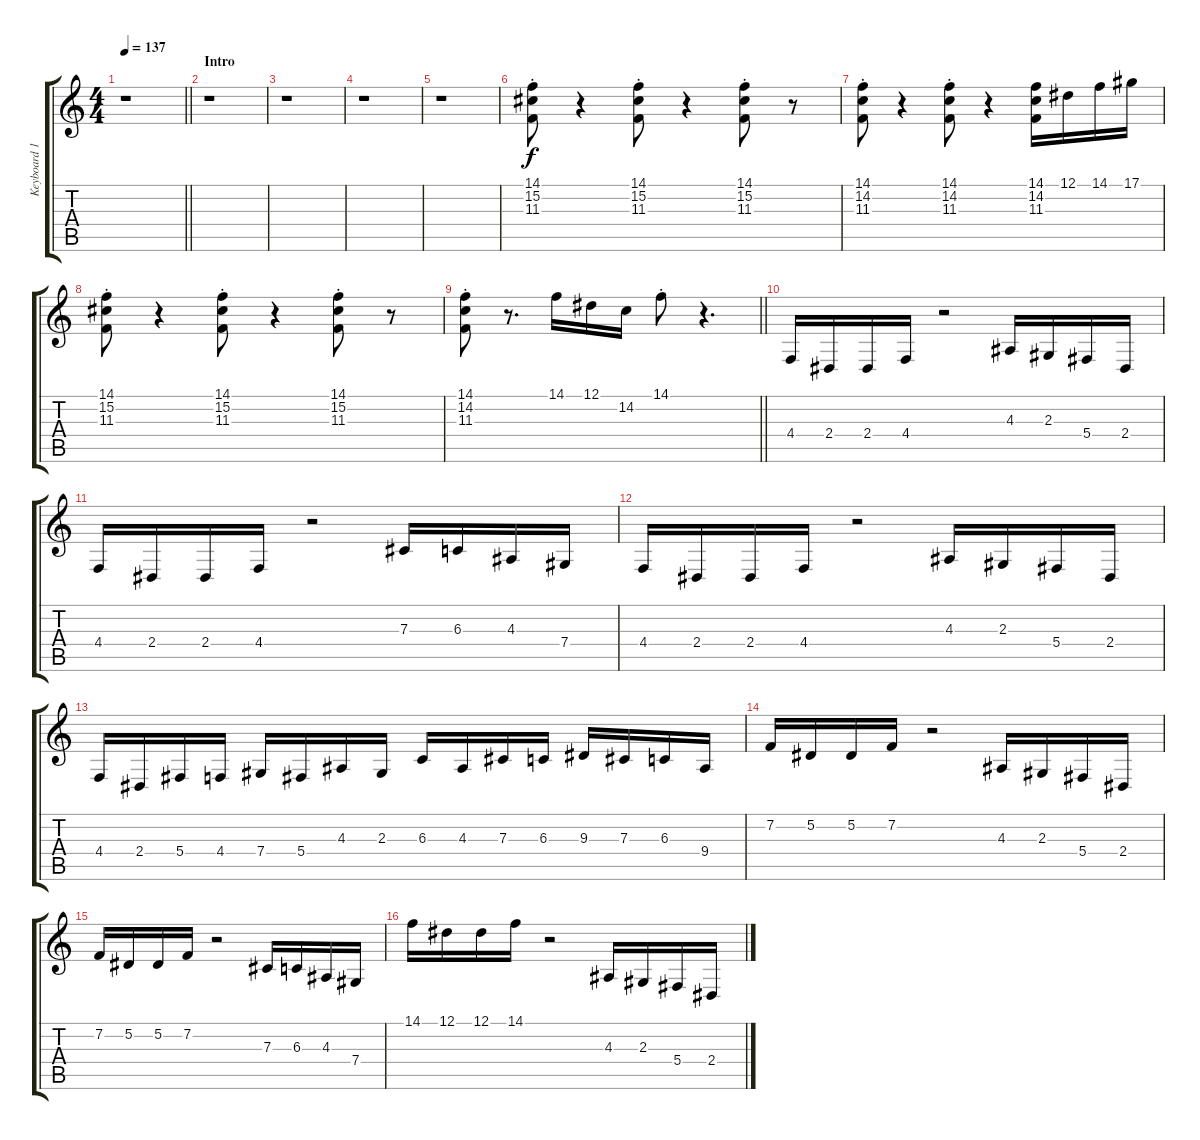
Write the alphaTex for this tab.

\track ("Keyboard 1" "Keyboard 1") {instrument stringensemble1}
\staff {score tabs}
\tuning (Eb4 Bb3 Gb3 Db3 Ab2 Eb2) {hide}
\ts (4 4)
\tempo 137
\clef g2
\barLineRight lightlight
\ks c
r.1{dy f instrument stringensemble1} |
\section ("" "Intro")
r.1 |
r.1 |
r.1 |
r.1 |
(14.1{st} 15.2{st} 11.3{st}).8 r.4 (14.1{st} 15.2{st} 11.3{st}).8 r.4 (14.1{st} 15.2{st} 11.3{st}).8 r.8 |
(14.1{st} 14.2{st} 11.3{st}).8 r.4 (14.1{st} 14.2{st} 11.3{st}).8 r.4 (14.1 14.2 11.3).16 12.1.16 14.1.16 17.1.16 |
(14.1{st} 15.2{st} 11.3{st}).8 r.4 (14.1{st} 15.2{st} 11.3{st}).8 r.4 (14.1{st} 15.2{st} 11.3{st}).8 r.8 |
\barLineRight lightlight
(14.1{st} 14.2{st} 11.3{st}).8 r.8{d} 14.1.16 12.1.16 14.2.16 14.1{st}.8 r.4{d} |
\section ("" "")
4.4.16 2.4.16 2.4.16 4.4.16 r.2 4.3.16 2.3.16 5.4.16 2.4.16 |
4.4.16 2.4.16 2.4.16 4.4.16 r.2 7.3.16 6.3.16 4.3.16 7.4.16 |
4.4.16 2.4.16 2.4.16 4.4.16 r.2 4.3.16 2.3.16 5.4.16 2.4.16 |
4.4.16 2.4.16 5.4.16 4.4.16 7.4.16 5.4.16 4.3.16 2.3.16 6.3.16 4.3.16 7.3.16 6.3.16 9.3.16 7.3.16 6.3.16 9.4.16 |
7.2.16 5.2.16 5.2.16 7.2.16 r.2 4.3.16 2.3.16 5.4.16 2.4.16 |
7.2.16 5.2.16 5.2.16 7.2.16 r.2 7.3.16 6.3.16 4.3.16 7.4.16 |
14.1.16 12.1.16 12.1.16 14.1.16 r.2 4.3.16 2.3.16 5.4.16 2.4.16
